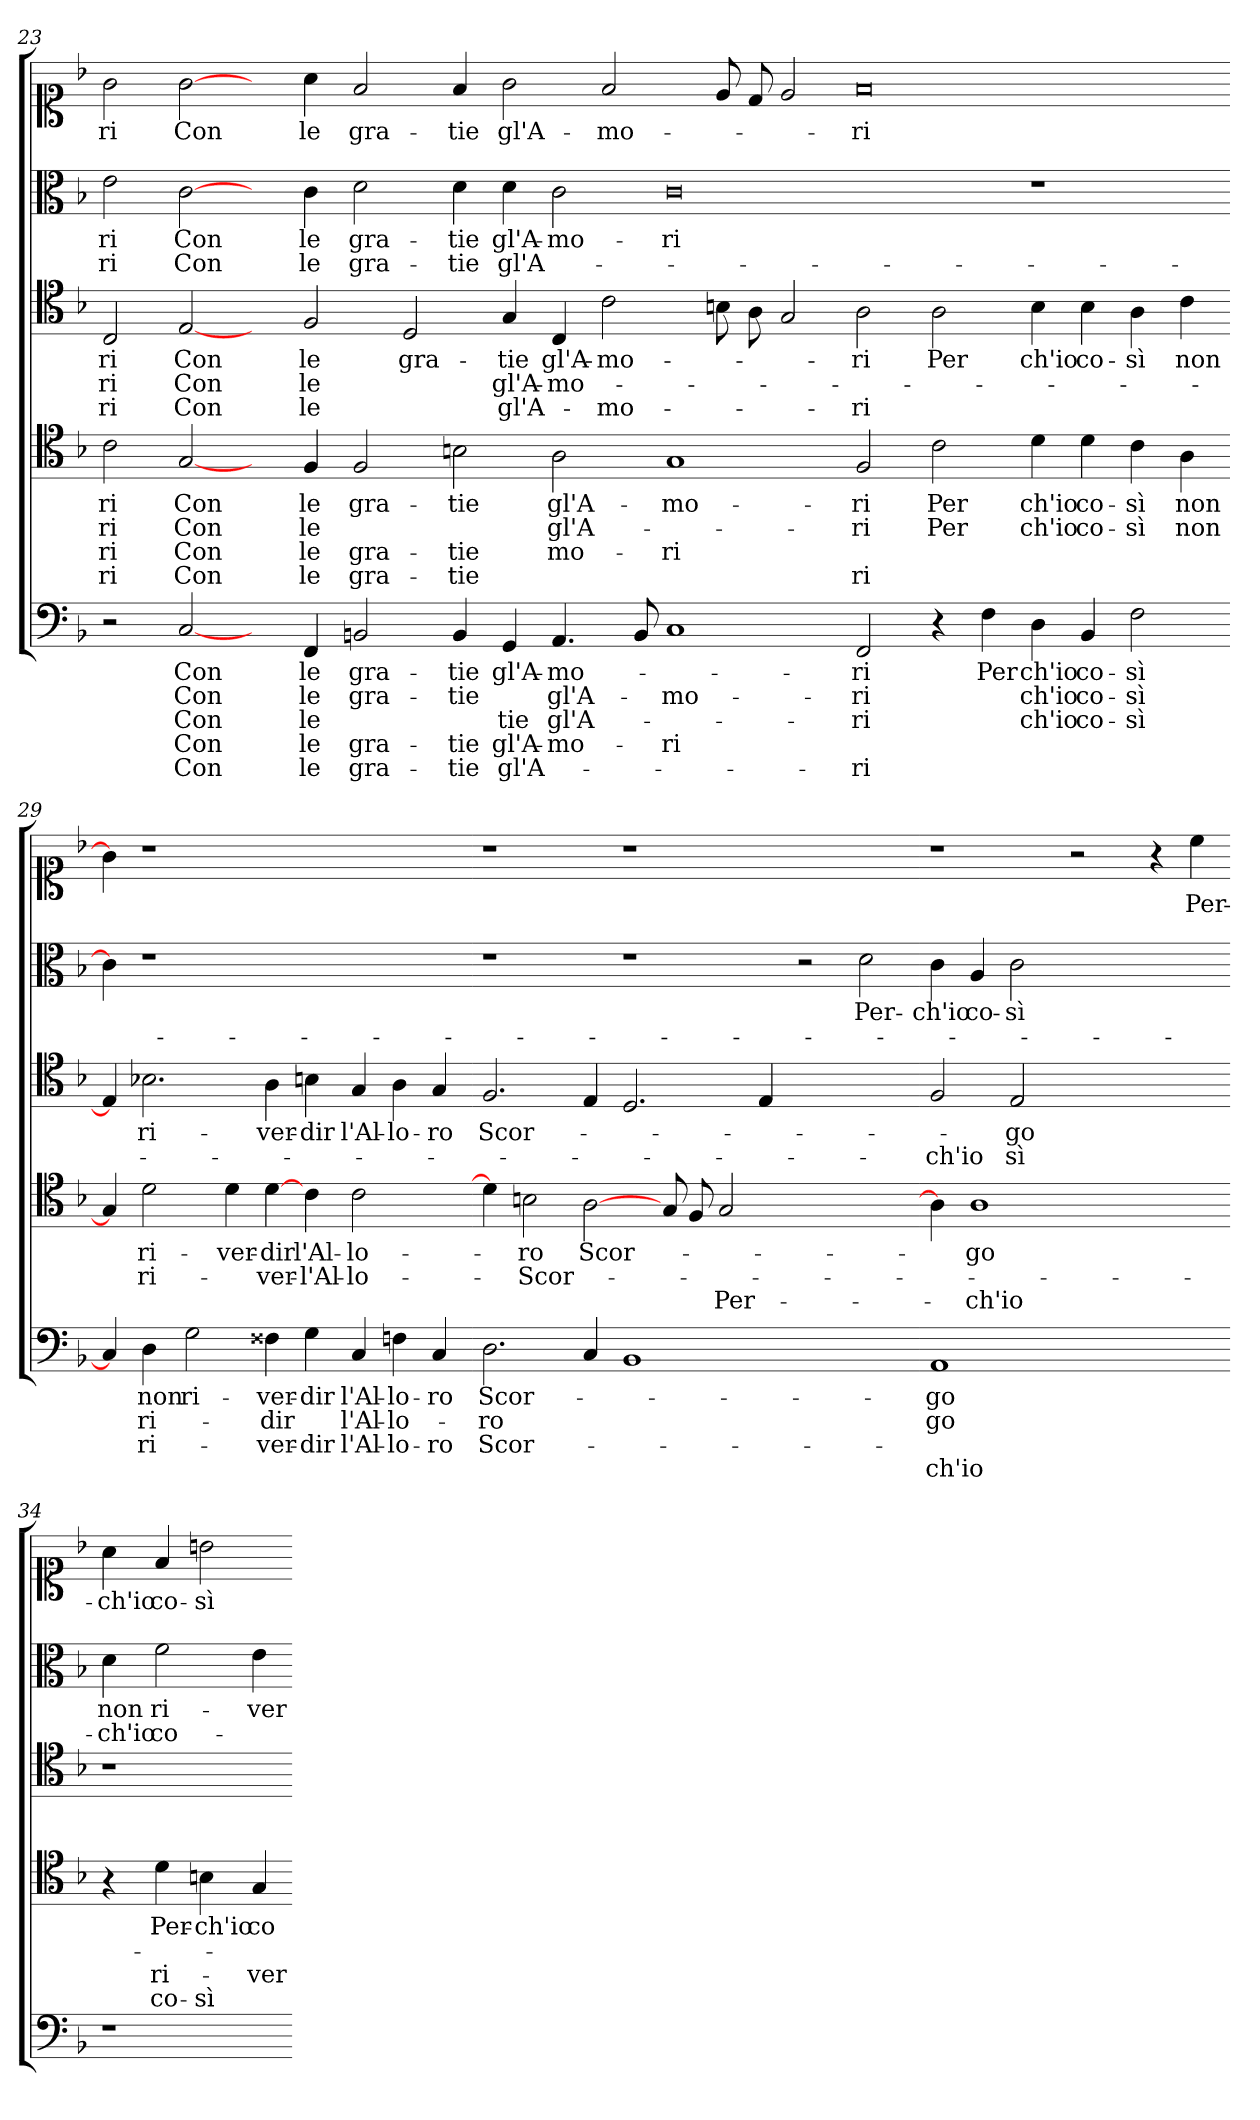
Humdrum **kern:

**kern	**text	**text	**text	**text	**text	**kern	**text	**text	**text	**text	**kern	**text	**text	**text	**kern	**text	**text	**kern	**text
*part5	*part5	*part5	*part5	*part5	*part5	*part4	*part4	*part4	*part4	*part4	*part3	*part3	*part3	*part3	*part2	*part2	*part2	*part1	*part1
*staff5	*staff5	*staff5	*staff5	*staff5	*staff5	*staff4	*staff4	*staff4	*staff4	*staff4	*staff3	*staff3	*staff3	*staff3	*staff2	*staff2	*staff2	*staff1	*staff1
*clefF4	*	*	*	*	*	*clefC4	*	*	*	*	*clefC4	*	*	*	*clefC3	*	*	*clefC1	*
*k[b-]	*	*	*	*	*	*k[b-]	*	*	*	*	*k[b-]	*	*	*	*k[b-]	*	*	*k[b-]	*
=23	=23	=23	=23	=23	=23	=23	=23	=23	=23	=23	=23	=23	=23	=23	=23	=23	=23	=23	=23
2r	.	.	.	.	.	2c	ri	ri	ri	ri	2C	ri	ri	ri	2e	ri	ri	2g	ri
[2C	Con	Con	Con	Con	Con	[2G	Con	Con	Con	Con	[2E	Con	Con	Con	[2c	Con	Con	[2g	Con
4ryy	.	.	.	.	.	4ryy	.	.	.	.	4ryy	.	.	.	4ryy	.	.	4ryy	.
4FF	le	le	le	le	le	4F	le	le	le	le	2F	le	le	le	4c	le	le	4a	le
2BB	gra-	gra-	.	gra-	gra-	2F	gra-	.	gra-	gra-	.	.	.	.	2d	gra-	gra-	2f	gra-
.	.	.	.	.	.	.	.	.	.	.	2D	gra-	.	.	.	.	.	.	.
4BB	tie	tie	.	tie	tie	2Bn	tie	.	tie	tie	.	.	.	.	4d	tie	tie	4f	tie
4GG	gl'A-	.	tie	gl'A-	gl'A-	.	.	.	.	.	4G	tie	gl'A-	gl'A-	4d	gl'A-	gl'A-	2g	gl'A-
4.AA	mo-	gl'A-	gl'A-	mo-	.	2A	gl'A-	gl'A-	mo-	.	4C	gl'A-	mo-	.	2c	mo-	.	.	.
.	.	.	.	.	.	.	.	.	.	.	2c	mo-	.	mo-	.	.	.	2f	mo-
8BB	.	.	.	.	.	.	.	.	.	.	.	.	.	.	.	.	.	.	.
1C	.	mo-	.	ri	.	1G	mo-	.	ri	.	.	.	.	.	0c	ri	.	.	.
.	.	.	.	.	.	.	.	.	.	.	8B	.	.	.	.	.	.	8e	.
.	.	.	.	.	.	.	.	.	.	.	8A	.	.	.	.	.	.	8d	.
.	.	.	.	.	.	.	.	.	.	.	2G	.	.	.	.	.	.	2e	.
2FF	ri	ri	ri	.	ri	2F	ri	ri	.	ri	2A	ri	.	ri	.	.	.	0f	ri
4r	.	.	.	.	.	2c	Per	Per	.	.	2A	Per	.	.	.	.	.	.	.
4F	Per	.	.	.	.	.	.	.	.	.	.	.	.	.	.	.	.	.	.
4D	ch'io	ch'io	ch'io	.	.	4d	ch'io	ch'io	.	.	4B	ch'io	.	.	1r	.	.	.	.
4BB	co-	co-	co-	.	.	4d	co-	co-	.	.	4B	co-	.	.	.	.	.	.	.
2F	sì	sì	sì	.	.	4c	sì	sì	.	.	4A	sì	.	.	.	.	.	.	.
.	.	.	.	.	.	4A	non	non	.	.	4c	non	.	.	.	.	.	.	.
=29-	=29-	=29-	=29-	=29-	=29-	=29-	=29-	=29-	=29-	=29-	=29-	=29-	=29-	=29-	=29-	=29-	=29-	=29-	=29-
4C]	.	.	.	.	.	4G]	.	.	.	.	4E]	.	.	.	4c]	.	.	4g]	.
4D	non	ri-	ri-	.	.	2d	ri-	ri-	.	.	2.B-X	ri-	.	.	1r	.	.	1r	.
2G	ri-	.	.	.	.	.	.	.	.	.	.	.	.	.	.	.	.	.	.
.	.	.	.	.	.	4d	ver-	.	.	.	.	.	.	.	.	.	.	.	.
4F##X	ver-	dir	ver-	.	.	[4d	dir	ver-	.	.	4A	ver-	.	.	.	.	.	.	.
4G	dir	.	dir	.	.	4c	l'Al-	l'Al-	.	.	4B	dir	.	.	1ryy	.	.	1ryy	.
4C	l'Al-	l'Al-	l'Al-	.	.	2c	lo-	lo-	.	.	4G	l'Al-	.	.	.	.	.	.	.
4F	lo-	lo-	lo-	.	.	.	.	.	.	.	4A	lo-	.	.	.	.	.	.	.
4C	ro	.	ro	.	.	4ryy	.	.	.	.	4G	ro	.	.	.	.	.	.	.
=31-	=31-	=31-	=31-	=31-	=31-	=31-	=31-	=31-	=31-	=31-	=31-	=31-	=31-	=31-	=31-	=31-	=31-	=31-	=31-
2.D	Scor-	ro	Scor-	.	.	4d]	.	.	.	.	2.F	Scor-	.	.	1r	.	.	1r	.
.	.	.	.	.	.	2Bn	ro	Scor-	.	.	.	.	.	.	.	.	.	.	.
4C	.	.	.	.	.	[2A	Scor-	.	.	.	4E	.	.	.	.	.	.	.	.
1BB	.	.	.	.	.	.	.	.	.	.	2.D	.	.	.	1r	.	.	1r	.
.	.	.	.	.	.	8G	.	.	.	.	.	.	.	.	.	.	.	.	.
.	.	.	.	.	.	8F	.	.	.	.	.	.	.	.	.	.	.	.	.
.	.	.	.	.	.	2G	.	.	Per-	.	.	.	.	.	.	.	.	.	.
.	.	.	.	.	.	.	.	.	.	.	4E	.	.	.	.	.	.	.	.
1ryy	.	.	.	.	.	1ryy	.	.	.	.	1ryy	.	.	.	2r	.	.	1ryy	.
.	.	.	.	.	.	.	.	.	.	.	.	.	.	.	2d	Per-	.	.	.
=33-	=33-	=33-	=33-	=33-	=33-	=33-	=33-	=33-	=33-	=33-	=33-	=33-	=33-	=33-	=33-	=33-	=33-	=33-	=33-
1AA	go	go	.	ch'io	.	4A]	.	.	.	.	2F	.	ch'io	.	4c	ch'io	.	1r	.
.	.	.	.	.	.	1A	go	.	ch'io	.	.	.	.	.	4A	co-	.	.	.
.	.	.	.	.	.	.	.	.	.	.	2E	go	sì	.	2c	sì	.	.	.
1ryy	.	.	.	.	.	.	.	.	.	.	1ryy	.	.	.	1ryy	.	.	2r	.
.	.	.	.	.	.	2.ryy	.	.	.	.	.	.	.	.	.	.	.	.	.
.	.	.	.	.	.	.	.	.	.	.	.	.	.	.	.	.	.	4r	.
.	.	.	.	.	.	.	.	.	.	.	.	.	.	.	.	.	.	4cc	Per-
=34-	=34-	=34-	=34-	=34-	=34-	=34-	=34-	=34-	=34-	=34-	=34-	=34-	=34-	=34-	=34-	=34-	=34-	=34-	=34-
1r	.	.	.	.	.	4r	.	.	.	.	1r	.	.	.	4d	non	ch'io	4a	ch'io
.	.	.	.	.	.	4d	Per-	.	ri-	co-	.	.	.	.	2f	ri-	co-	4f	co-
.	.	.	.	.	.	4Bn	ch'io	.	.	sì	.	.	.	.	.	.	.	2bn	sì
.	.	.	.	.	.	4G	co-	.	ver-	.	.	.	.	.	4e	ver-	.	.	.
=-	=-	=-	=-	=-	=-	=-	=-	=-	=-	=-	=-	=-	=-	=-	=-	=-	=-	=-	=-
*-	*-	*-	*-	*-	*-	*-	*-	*-	*-	*-	*-	*-	*-	*-	*-	*-	*-	*-	*-
